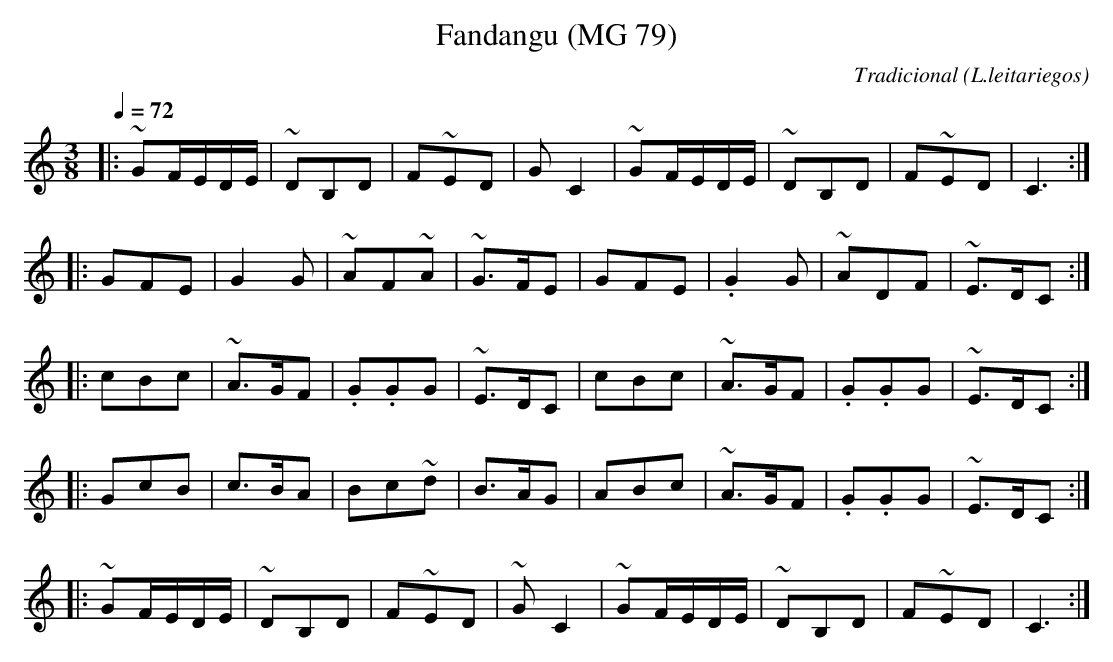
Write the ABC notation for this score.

X:1
T:Fandangu (MG 79)
C:Tradicional
O:L.leitariegos
E:Comp.
M:3/8
L:1/8
Q:1/4=72
K:C
|:~GF/E/D/E/|~DB,D|F~ED|G C2|~GF/E/D/E/|~DB,D|F~ED|C3:|
|:GFE|G2 G|~AF~A|~G3/2F/E|GFE|.G2 G|~ADF|~E3/2D/C:|
|:cBc|~A3/2G/F|.G.GG|~E3/2D/C|cBc|~A3/2G/F|.G.GG|~E3/2D/C:|
|:GcB|c3/2B/A|Bc~d|B3/2A/G|ABc|~A3/2G/F|.G.GG|~E3/2D/C:|
|:~GF/E/D/E/|~DB,D|F~ED|~G C2|~GF/E/D/E/|~DB,D|F~ED|C3:|
